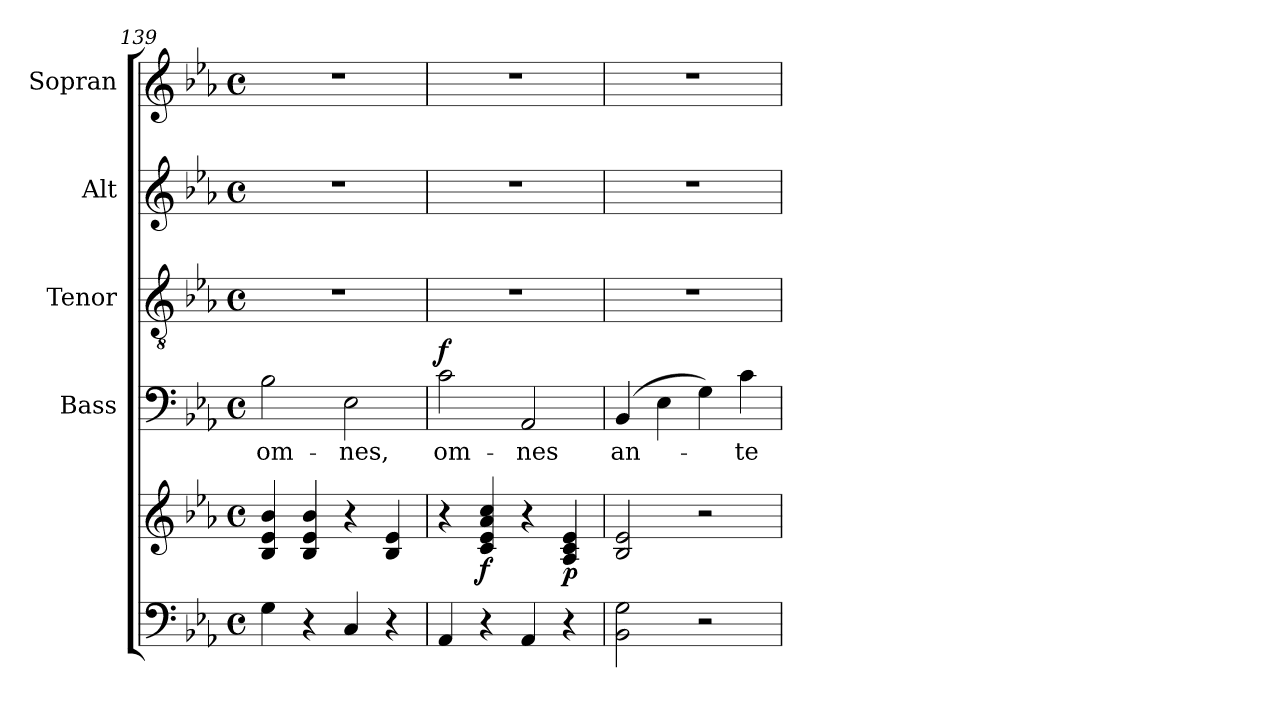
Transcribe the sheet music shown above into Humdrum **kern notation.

**kern	**kern	**dynam	**kern	**text	**dynam	**kern	**kern	**kern
*part5	*part5	*part5	*part4	*part4	*part4	*part3	*part2	*part1
*staff6	*staff5	*staff5/6	*staff4	*staff4	*staff4	*staff3	*staff2	*staff1
*	*	*	*I"Bass	*	*	*I"Tenor	*I"Alt	*I"Sopran
*	*	*	*I'B.	*	*	*I'T.	*I'A.	*I'S.
*clefF4	*clefG2	*	*clefF4	*	*	*clefGv2	*clefG2	*clefG2
*k[b-e-a-]	*k[b-e-a-]	*	*k[b-e-a-]	*	*	*k[b-e-a-]	*k[b-e-a-]	*k[b-e-a-]
*E-:	*E-:	*	*E-:	*	*	*E-:	*E-:	*E-:
*M4/4	*M4/4	*	*M4/4	*	*	*M4/4	*M4/4	*M4/4
*met(c)	*met(c)	*	*met(c)	*	*	*met(c)	*met(c)	*met(c)
=139	=139	=139	=139	=139	=139	=139	=139	=139
!	!	!	!	!LO:LY:b	!	!	!	!
4G\	4B-/ 4e-/ 4b-/	.	2B-\	om-	.	1r	1r	1r
4r	4B-/ 4e-/ 4b-/	.	.	.	.	.	.	.
!	!	!	!	!LO:LY:b	!	!	!	!
4C/	4r	.	2E-\	-nes,	.	.	.	.
4r	4B-/ 4e-/	.	.	.	.	.	.	.
=140	=140	=140	=140	=140	=140	=140	=140	=140
!	!	!	!	!LO:LY:b	!LO:DY:a	!	!	!
4AA-/	4r	.	2c\	om-	f	1r	1r	1r
!	!	!LO:DY:b	!	!	!	!	!	!
4r	4c/ 4e-/ 4a-/ 4cc/	f	.	.	.	.	.	.
!	!	!	!	!LO:LY:b	!	!	!	!
4AA-/	4r	.	2AA-/	-nes	.	.	.	.
!	!	!LO:DY:b	!	!	!	!	!	!
4r	4A-/ 4c/ 4e-/	p	.	.	.	.	.	.
=141	=141	=141	=141	=141	=141	=141	=141	=141
!	!	!	!	!LO:LY:b	!	!	!	!
2BB-\ 2G\	2B-/ 2e-/	.	(4BB-/	an-	.	1r	1r	1r
.	.	.	4E-\	.	.	.	.	.
2r	2r	.	4G\)	.	.	.	.	.
!	!	!	!	!LO:LY:b	!	!	!	!
.	.	.	4c\	-te	.	.	.	.
=	=	=	=	=	=	=	=	=
*-	*-	*-	*-	*-	*-	*-	*-	*-
